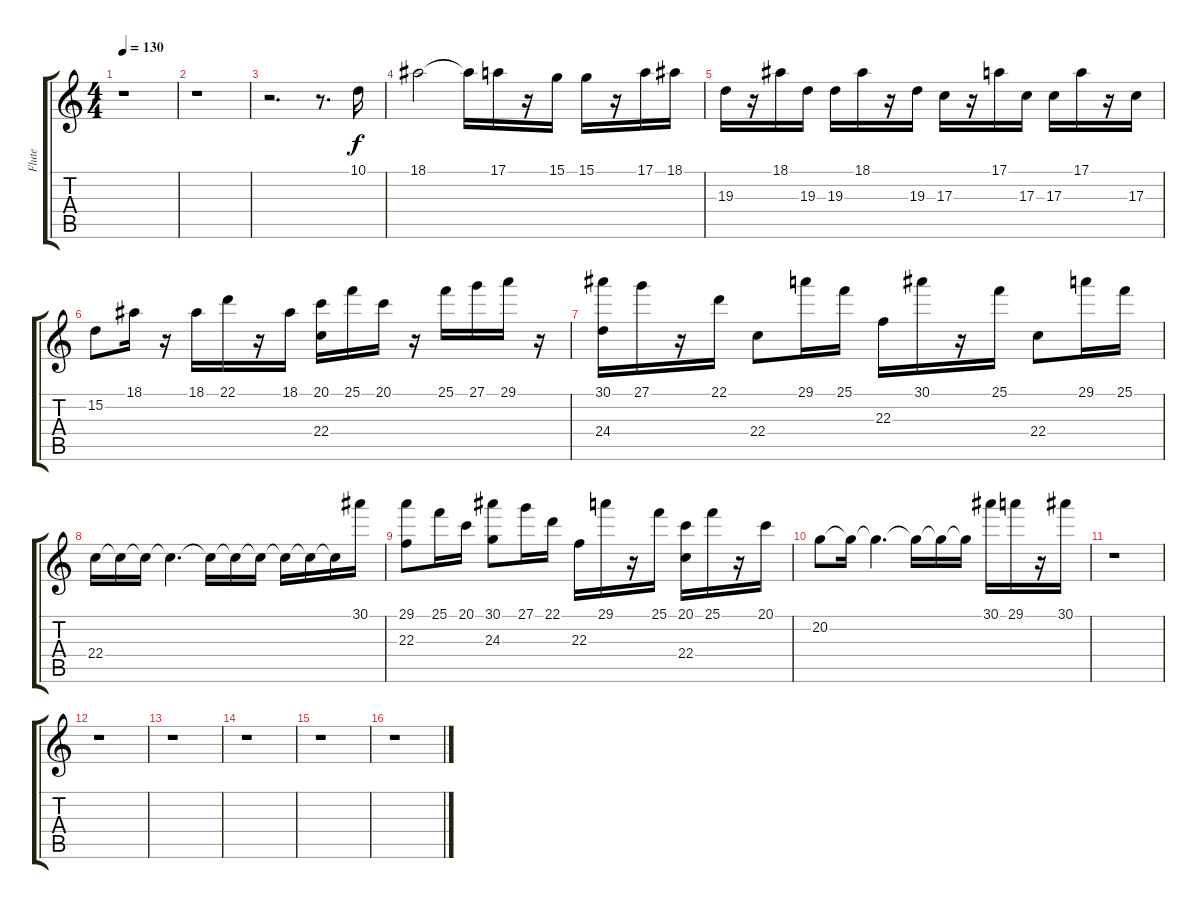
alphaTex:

\track ("Flute" "Flute") {instrument blownbottle}
\staff {score tabs}
\tuning (E4 B3 G3 D3 A2 E2) {hide}
\ts (4 4)
\tempo 130
\clef g2
\ks c
r.1{dy f} |
r.1 |
r.2{d} r.8{d} 10.1.16 |
18.1.2 18.1{t}.16 17.1.16 r.16 15.1.16 15.1.16 r.16 17.1.16 18.1.16 |
19.3.16 r.16 18.1.16 19.3.16 19.3.16 18.1.16 r.16 19.3.16 17.3.16 r.16 17.1.16 17.3.16 17.3.16 17.1.16 r.16 17.3.16 |
15.2.8 18.1.16 r.16 18.1.16 22.1.16 r.16 18.1.16 (20.1 22.4).16 25.1.16 20.1.16 r.16 25.1.16 27.1.16 29.1.16 r.16 |
(30.1 24.4).16 27.1.16 r.16 22.1.16 22.4.8 29.1.16 25.1.16 22.3.16 30.1.16 r.16 25.1.16 22.4.8 29.1.16 25.1.16 |
22.4.16 22.4{t}.16 22.4{t}.16 22.4{t}.4{d} 22.4{t}.16 22.4{t}.16 22.4{t}.16 22.4{t}.16 22.4{t}.16 22.4{t}.16 30.1.16 |
(29.1 22.3).8 25.1.16 20.1.16 (30.1 24.3).8 27.1.16 22.1.16 22.3.16 29.1.16 r.16 25.1.16 (20.1 22.4).16 25.1.16 r.16 20.1.16 |
20.2.8 20.2{t}.16 20.2{t}.4{d} 20.2{t}.16 20.2{t}.16 20.2{t}.16 30.1.16 29.1.16 r.16 30.1.16 |
r.1 |
r.1 |
r.1 |
r.1 |
r.1 |
r.1
